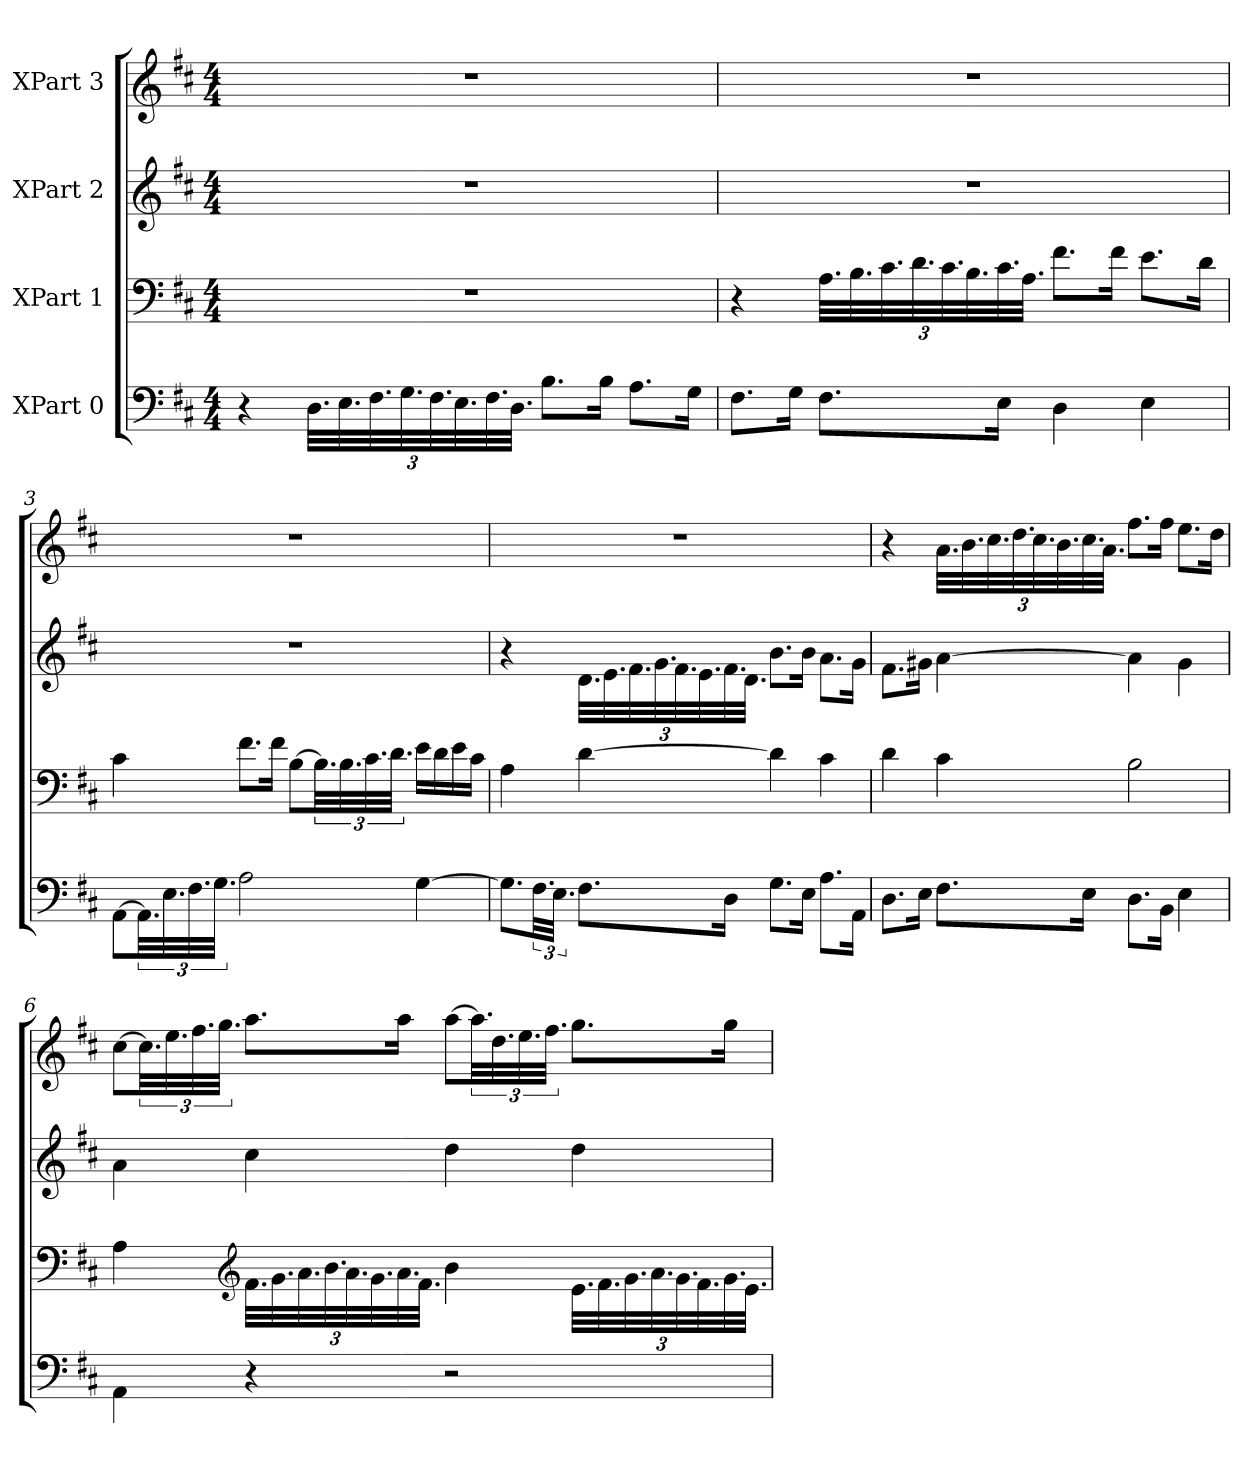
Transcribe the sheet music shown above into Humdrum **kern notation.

**kern	**kern	**kern	**kern
*part4	*part3	*part2	*part1
*staff4	*staff3	*staff2	*staff1
*I"XPart 0	*I"XPart 1	*I"XPart 2	*I"XPart 3
*clefF4	*clefF4	*clefG2	*clefG2
*k[f#c#]	*k[f#c#]	*k[f#c#]	*k[f#c#]
*M4/4	*M4/4	*M4/4	*M4/4
=1	=1	=1	=1
4r	1r	1r	1r
48.D\L	.	.	.
48.E\	.	.	.
48.F#\	.	.	.
48.G\	.	.	.
48.F#\	.	.	.
48.E\	.	.	.
48.F#\	.	.	.
48.D\J	.	.	.
8.B\L	.	.	.
16B\J	.	.	.
8.A\L	.	.	.
16G\J	.	.	.
=2	=2	=2	=2
8.F#\L	4r	1r	1r
16G\J	.	.	.
8.F#\L	48.A\L	.	.
.	48.B\	.	.
.	48.c#\	.	.
.	48.d\	.	.
.	48.c#\	.	.
.	48.B\	.	.
16E\J	48.c#\	.	.
.	48.A\J	.	.
4D\	8.f#\L	.	.
.	16f#\J	.	.
4E\	8.e\L	.	.
.	16d\J	.	.
=3	=3	=3	=3
[8AA\L	4c#\	1r	1r
48.AA\]	.	.	.
48.E\	.	.	.
48.F#\	.	.	.
48.G\J	.	.	.
2A\	8.f#\L	.	.
.	16f#\J	.	.
.	[8B\L	.	.
.	48.B\]	.	.
.	48.B\	.	.
.	48.c#\	.	.
.	48.d\J	.	.
[4G\	16e\L	.	.
.	16d\	.	.
.	16e\	.	.
.	16c#\J	.	.
=4	=4	=4	=4
8.G\L]	4A\	4r	1r
48.F#\	.	.	.
48.E\J	.	.	.
8.F#\L	[4d\	48.d\L	.
.	.	48.e\	.
.	.	48.f#\	.
.	.	48.g\	.
.	.	48.f#\	.
.	.	48.e\	.
16D\J	.	48.f#\	.
.	.	48.d\J	.
8.G\L	4d\]	8.b\L	.
16E\J	.	16b\J	.
8.A\L	4c#\	8.a\L	.
16AA\J	.	16g\J	.
=5	=5	=5	=5
8.D\L	4d\	8.f#\L	4r
16E\J	.	16g#X\J	.
8.F#\L	4c#\	[4a\	48.a\L
.	.	.	48.b\
.	.	.	48.cc#\
.	.	.	48.dd\
.	.	.	48.cc#\
.	.	.	48.b\
16E\J	.	.	48.cc#\
.	.	.	48.a\J
8.D\L	2B\	4a\]	8.ff#\L
16BB\J	.	.	16ff#\J
4E\	.	4g#\	8.ee\L
.	.	.	16dd\J
=6	=6	=6	=6
4AA\	4A\	4a\	[8cc#\L
.	.	.	48.cc#\]
.	.	.	48.ee\
.	.	.	48.ff#\
.	.	.	48.gg\J
*	*clefG2	*	*
4r	48.f#\L	4cc#\	8.aa\L
.	48.g\	.	.
.	48.a\	.	.
.	48.b\	.	.
.	48.a\	.	.
.	48.g\	.	.
.	48.a\	.	16aa\J
.	48.f#\J	.	.
2r	4b\	4dd\	[8aa\L
.	.	.	48.aa\]
.	.	.	48.dd\
.	.	.	48.ee\
.	.	.	48.ff#\J
.	48.e\L	4dd\	8.gg\L
.	48.f#\	.	.
.	48.g\	.	.
.	48.a\	.	.
.	48.g\	.	.
.	48.f#\	.	.
.	48.g\	.	16gg\J
.	48.e\J	.	.
=	=	=	=
*-	*-	*-	*-
